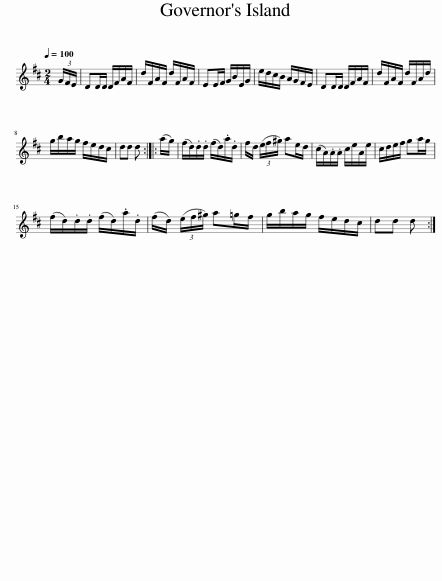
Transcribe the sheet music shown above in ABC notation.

X:1
L:1/8
Q:1/4=100
M:2/4
I:linebreak $
K:none
V:1 treble transpose="8 "
V:1
[K:D] (3G/F/E/ | DD/D/ D/F/A/F/ | d/F/A/F/ d/F/A/F/ | EE/F/ G/B/E/G/ | e/d/c/B/ A/G/F/E/ | %5
 DD/D/ D/F/A/F/ | d/F/A/F/ d/F/A/d/ |$ g/b/a/g/ f/e/d/c/ | dd d :: (a/g/) | %10
 (f/d/).d/.d/ (f/d/).a/.d/ | f/d/ (3(e/f/^g/) ae/d/ | (c/A/).A/.A/ c/e/A/e/ | c/d/e/f/ ga/g/ |$ (f/d/).d/.d/ (f/d/).a/.d/ | %15
 (f/d/) (3(e/f/^g/) a=g/f/ | g/b/a/g/ f/e/d/c/ | dd d :| %18
